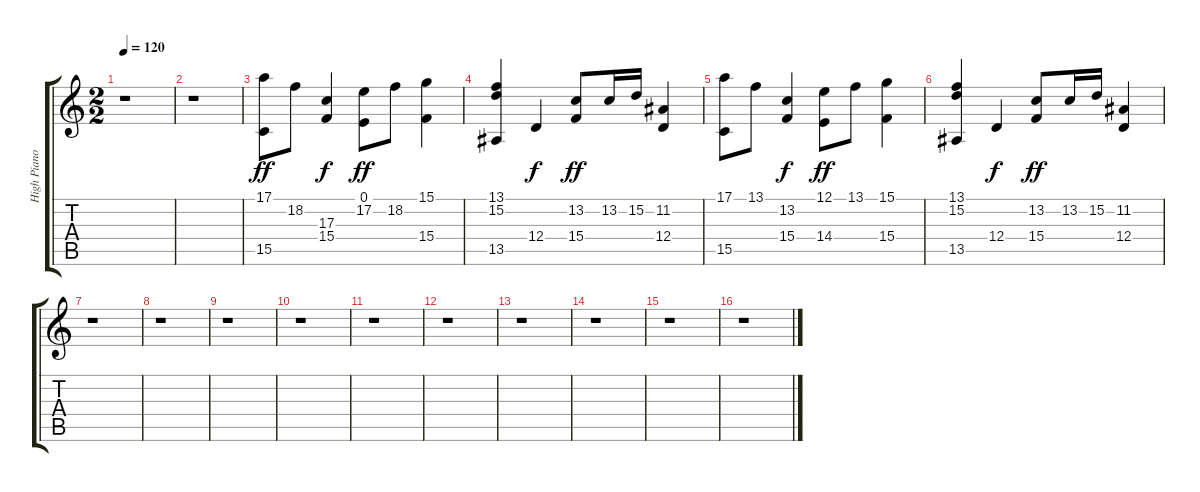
\track ("High Piano" "High Piano") {instrument acousticgrandpiano}
\staff {score tabs}
\tuning (E4 B3 G3 D3 A2 E2) {hide}
\ts (2 2)
\tempo 120
\clef g2
\ks c
r.1{dy ff} |
r.1 |
(17.1 15.5).8 18.2.8 (17.3 15.4).4{dy f} (0.1 17.2).8{dy ff} 18.2.8 (15.1 15.4).4 |
(13.1 15.2 13.5).4 12.4.4{dy f} (13.2 15.4).8{dy ff} 13.2.16 15.2.16 (11.2 12.4).4 |
(17.1 15.5).8 13.1.8 (13.2 15.4).4{dy f} (12.1 14.4).8{dy ff} 13.1.8 (15.1 15.4).4 |
(13.1 15.2 13.5).4 12.4.4{dy f} (13.2 15.4).8{dy ff} 13.2.16 15.2.16 (11.2 12.4).4 |
r.1 |
r.1 |
r.1 |
r.1 |
r.1 |
r.1 |
r.1 |
r.1 |
r.1 |
r.1
